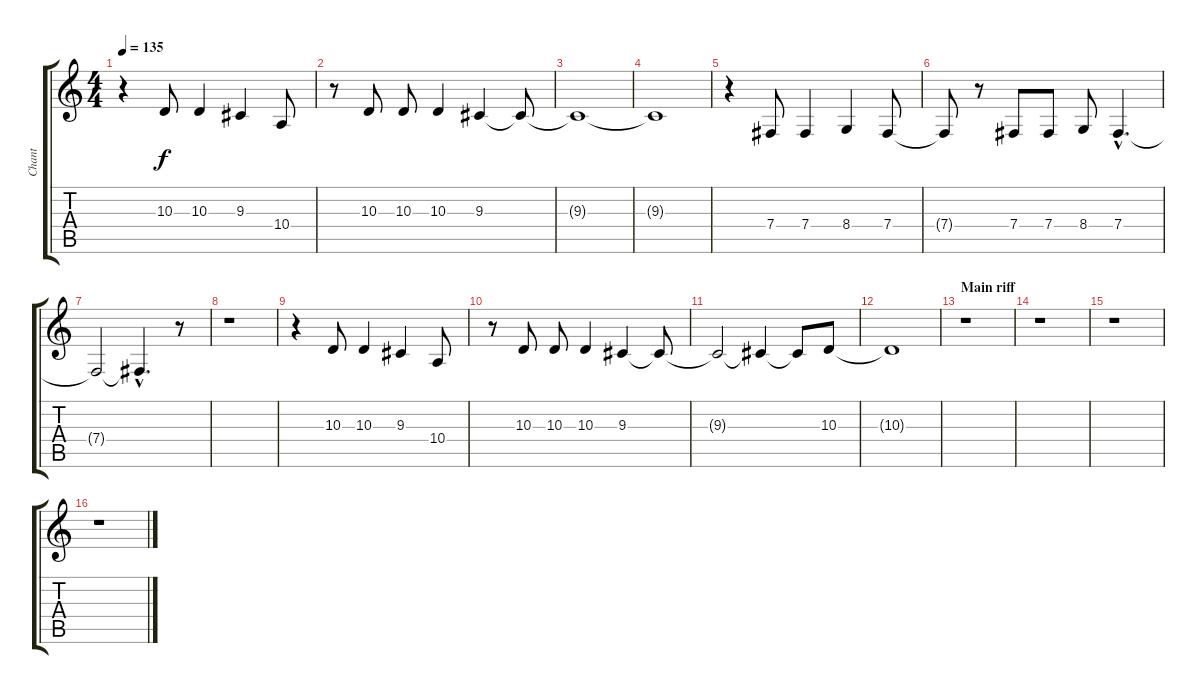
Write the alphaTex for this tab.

\track ("Chant" "Chant") {instrument lead6voice}
\staff {score tabs}
\tuning (Db4 Ab3 E3 B2 Gb2 B1) {hide}
\ts (4 4)
\tempo 135
\clef g2
\ks c
r.4{dy f} 10.3.8 10.3.4 9.3.4 10.4.8 |
r.8 10.3.8 10.3.8 10.3.4 9.3.4 9.3{t}.8 |
9.3{t}.1 |
9.3{t}.1 |
r.4 7.4.8 7.4.4 8.4.4 7.4.8 |
7.4{t}.8 r.8 7.4.8 7.4.8 8.4.8 7.4{hac}.4{d volume 3} |
7.4{t}.2 7.4{hac t}.4{d} r.8 |
r.1{volume 13} |
r.4 10.3.8 10.3.4 9.3.4 10.4.8 |
r.8 10.3.8 10.3.8 10.3.4 9.3.4 9.3{t}.8 |
9.3{t}.2 9.3{t}.4 9.3{t}.8 10.3.8 |
10.3{t}.1 |
\section ("" "Main riff")
r.1 |
r.1 |
r.1 |
r.1
